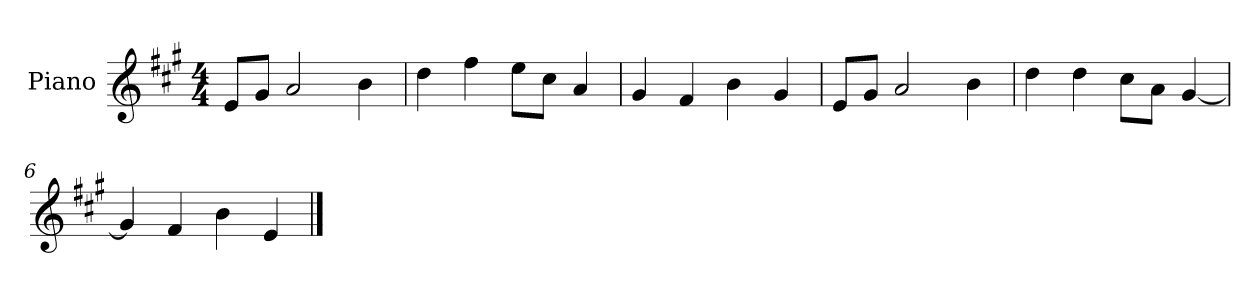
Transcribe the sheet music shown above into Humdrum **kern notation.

**kern
*part1
*staff1
*I"Piano
*I'P-no
*clefG2
*k[f#c#g#]
*M4/4
*MM90
=1
8e/L
8g#/J
2a/
4b\
=2
4dd\
4ff#\
8ee\L
8cc#\J
4a/
=3
4g#/
4f#/
4b\
4g#/
=4
8e/L
8g#/J
2a/
4b\
=5
4dd\
4dd\
8cc#\L
8a\J
[4g#/
=6
4g#/]
4f#/
4b\
4e/
==
*-
